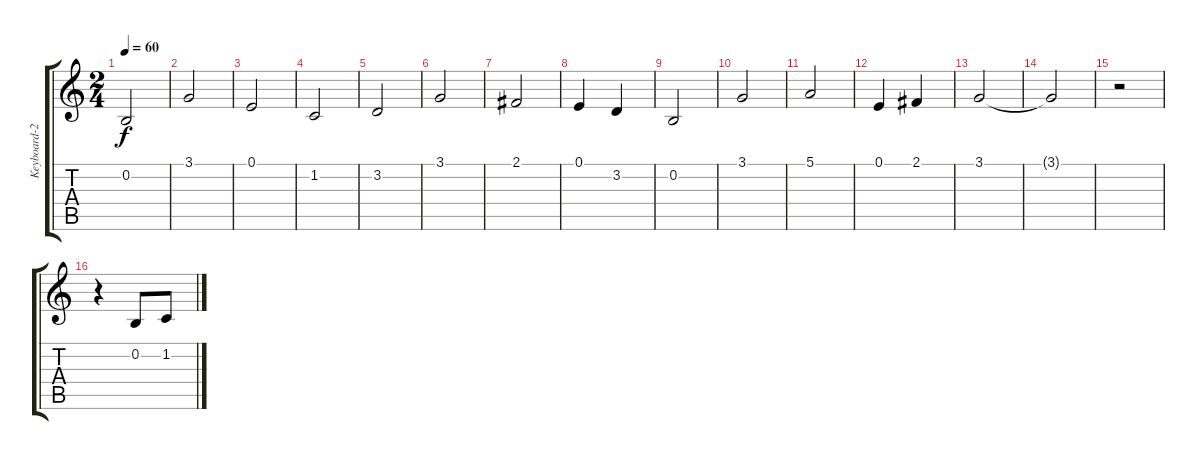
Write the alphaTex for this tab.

\track ("Keyboard-2" "Keyboard-2") {instrument stringensemble2}
\staff {score tabs}
\tuning (E4 B3 G3 D3 A2 E2) {hide}
\ts (2 4)
\tempo 60
\clef g2
\ks c
0.2.2{dy f} |
3.1.2 |
0.1.2 |
1.2.2 |
3.2.2 |
3.1.2 |
2.1.2 |
0.1.4 3.2.4 |
0.2.2 |
3.1.2 |
5.1.2 |
0.1.4 2.1.4 |
3.1.2 |
3.1{t}.2 |
r.2 |
r.4 0.2.8 1.2.8
